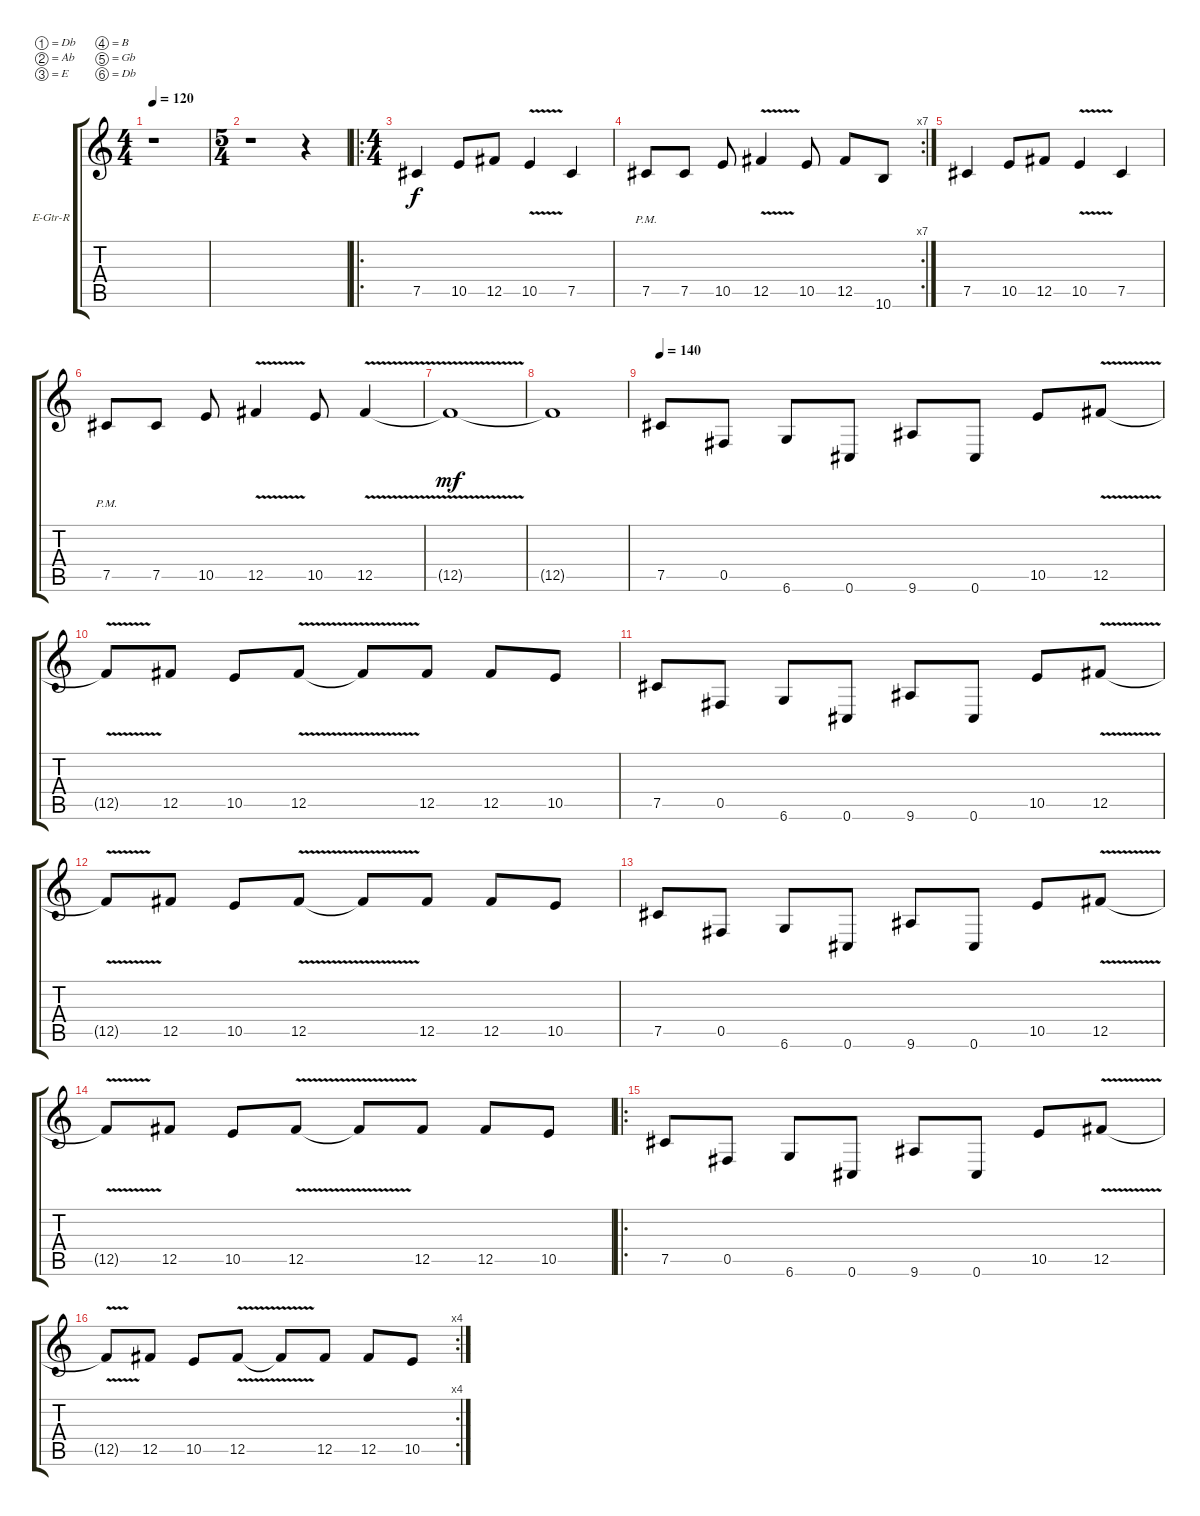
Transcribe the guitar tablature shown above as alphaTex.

\bracketExtendMode groupsimilarinstruments
\firstSystemTrackNameOrientation horizontal
\otherSystemsTrackNameOrientation horizontal
\track ("Electric Guitar R" "E-Gtr-R") {instrument distortionguitar}
\staff {score tabs}
\tuning (Db4 Ab3 E3 B2 Gb2 Db2)
\ts (4 4)
\tempo 120
\clef g2
\ks c
r.1{dy mf} |
\ts (5 4)
r.1 r.4 |
\ro
\ts (4 4)
7.5.4{dy f} 10.5.8 12.5.8 10.5{v}.4 7.5.4 |
\rc 7
7.5{pm}.8 7.5.8 10.5.8 12.5{v}.4 10.5.8 12.5.8 10.6.8 |
7.5.4 10.5.8 12.5.8 10.5{v}.4 7.5.4 |
7.5{pm}.8 7.5.8 10.5.8 12.5{v}.4 10.5.8 12.5{v}.4 |
12.5{t}.1{dy mf} |
12.5{t}.1 |
\tempo 140
7.5.8 0.5.8 6.6.8 0.6.8 9.6.8 0.6.8 10.5.8 12.5{v}.8 |
12.5{t}.8 12.5.8 10.5.8 12.5{v}.8 12.5{t}.8 12.5.8 12.5.8 10.5.8 |
7.5.8 0.5.8 6.6.8 0.6.8 9.6.8 0.6.8 10.5.8 12.5{v}.8 |
12.5{t}.8 12.5.8 10.5.8 12.5{v}.8 12.5{t}.8 12.5.8 12.5.8 10.5.8 |
7.5.8 0.5.8 6.6.8 0.6.8 9.6.8 0.6.8 10.5.8 12.5{v}.8 |
12.5{t}.8 12.5.8 10.5.8 12.5{v}.8 12.5{t}.8 12.5.8 12.5.8 10.5.8 |
\ro
7.5.8 0.5.8 6.6.8 0.6.8 9.6.8 0.6.8 10.5.8 12.5{v}.8 |
\rc 4
12.5{t}.8 12.5.8 10.5.8 12.5{v}.8 12.5{t}.8 12.5.8 12.5.8 10.5.8
